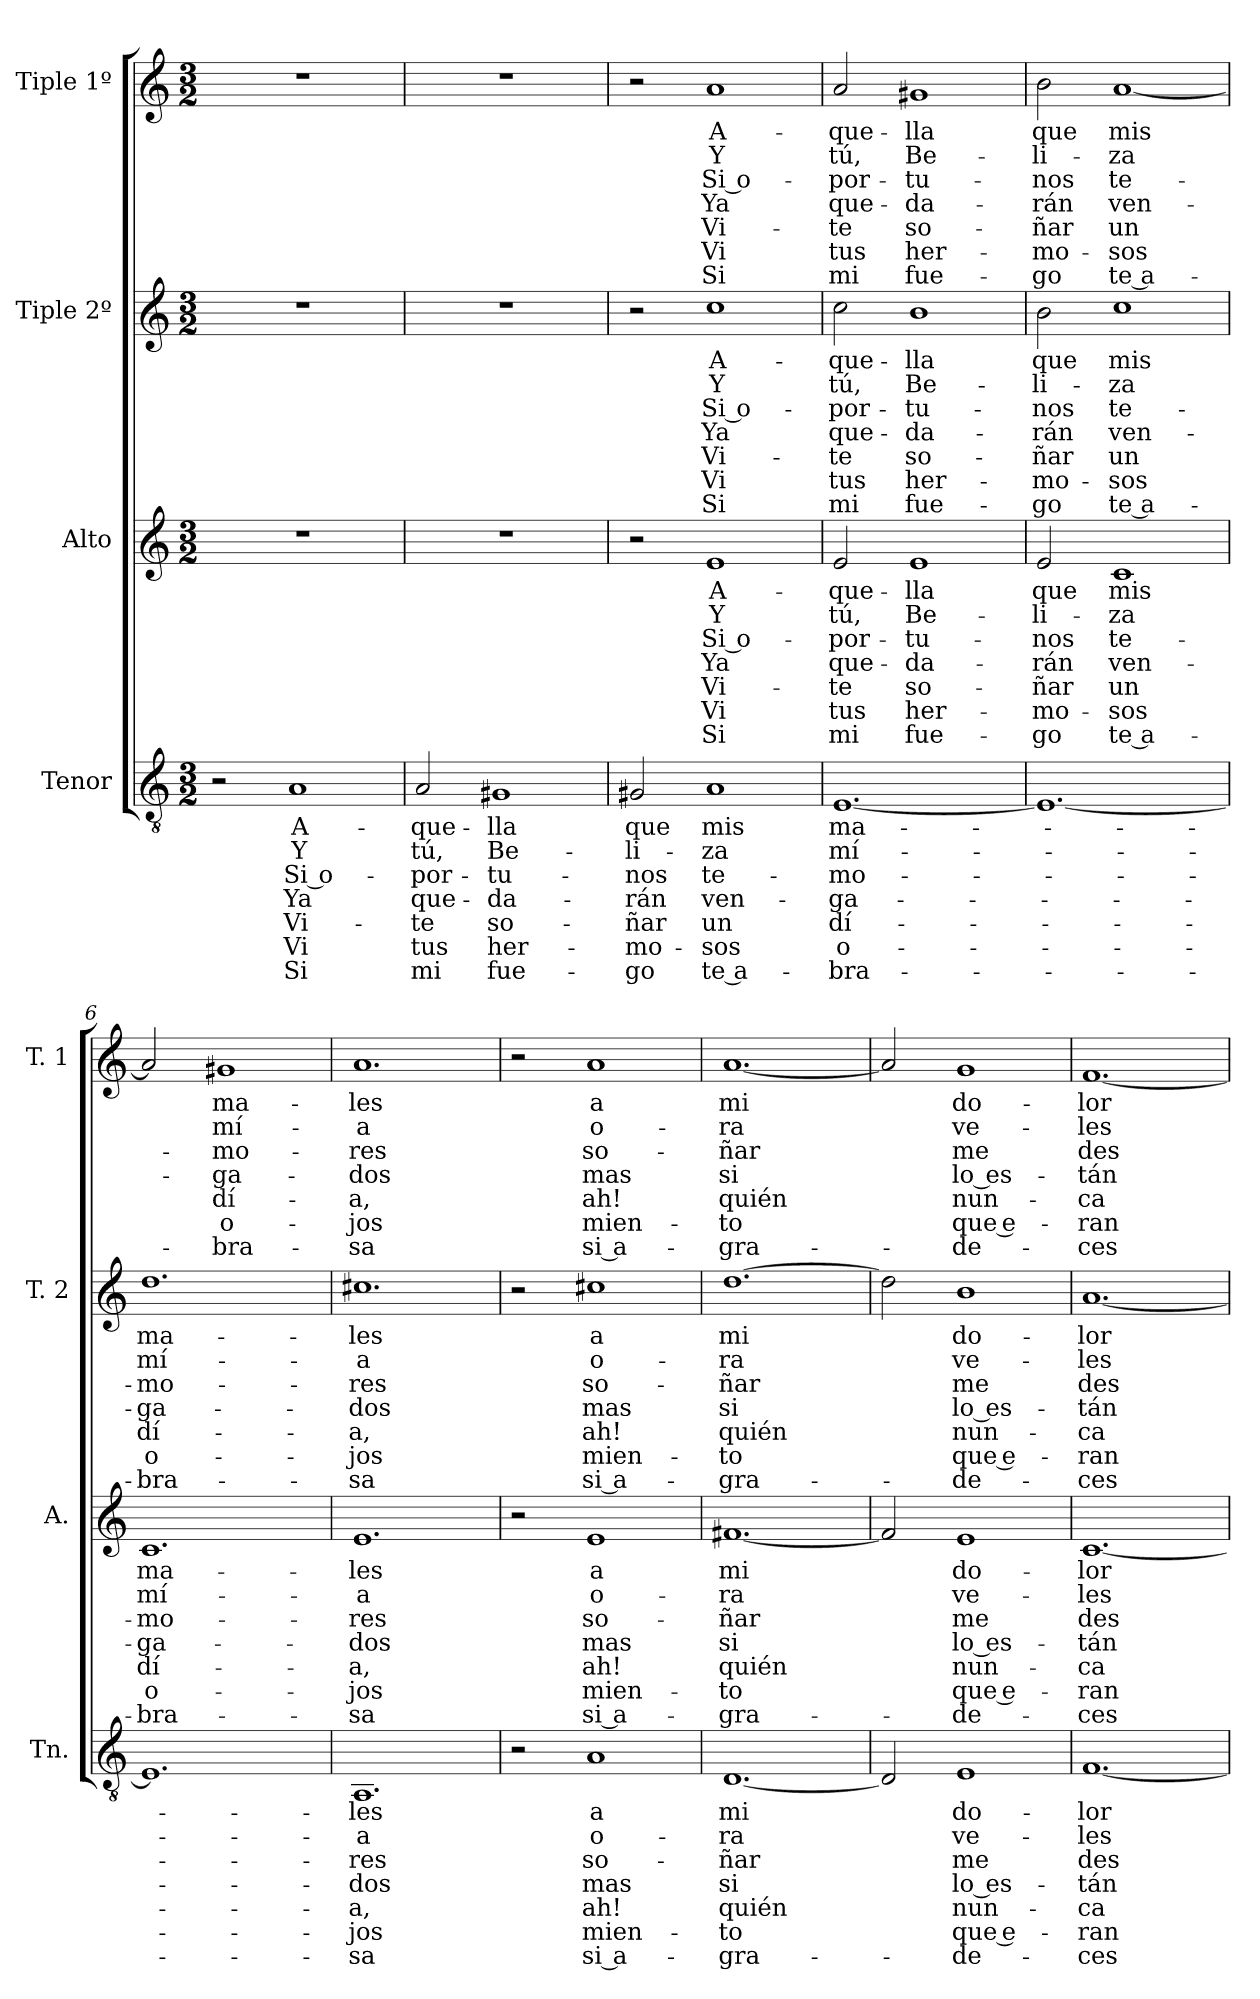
**kern	**text	**text	**text	**text	**text	**text	**text	**kern	**text	**text	**text	**text	**text	**text	**text	**kern	**text	**text	**text	**text	**text	**text	**text	**kern	**text	**text	**text	**text	**text	**text	**text
*part4	*part4	*part4	*part4	*part4	*part4	*part4	*part4	*part3	*part3	*part3	*part3	*part3	*part3	*part3	*part3	*part2	*part2	*part2	*part2	*part2	*part2	*part2	*part2	*part1	*part1	*part1	*part1	*part1	*part1	*part1	*part1
*staff4	*staff4	*staff4	*staff4	*staff4	*staff4	*staff4	*staff4	*staff3	*staff3	*staff3	*staff3	*staff3	*staff3	*staff3	*staff3	*staff2	*staff2	*staff2	*staff2	*staff2	*staff2	*staff2	*staff2	*staff1	*staff1	*staff1	*staff1	*staff1	*staff1	*staff1	*staff1
*I"Tenor	*	*	*	*	*	*	*	*I"Alto	*	*	*	*	*	*	*	*I"Tiple 2º	*	*	*	*	*	*	*	*I"Tiple 1º	*	*	*	*	*	*	*
*I'Tn.	*	*	*	*	*	*	*	*I'A.	*	*	*	*	*	*	*	*I'T. 2	*	*	*	*	*	*	*	*I'T. 1	*	*	*	*	*	*	*
*clefGv2	*	*	*	*	*	*	*	*clefG2	*	*	*	*	*	*	*	*clefG2	*	*	*	*	*	*	*	*clefG2	*	*	*	*	*	*	*
*M3/2	*	*	*	*	*	*	*	*M3/2	*	*	*	*	*	*	*	*M3/2	*	*	*	*	*	*	*	*M3/2	*	*	*	*	*	*	*
=1	=1	=1	=1	=1	=1	=1	=1	=1	=1	=1	=1	=1	=1	=1	=1	=1	=1	=1	=1	=1	=1	=1	=1	=1	=1	=1	=1	=1	=1	=1	=1
2r	.	.	.	.	.	.	.	1.r	.	.	.	.	.	.	.	1.r	.	.	.	.	.	.	.	1.r	.	.	.	.	.	.	.
1A	A-	Y	Si o-	Ya	Vi-	Vi	Si	.	.	.	.	.	.	.	.	.	.	.	.	.	.	.	.	.	.	.	.	.	.	.	.
=2	=2	=2	=2	=2	=2	=2	=2	=2	=2	=2	=2	=2	=2	=2	=2	=2	=2	=2	=2	=2	=2	=2	=2	=2	=2	=2	=2	=2	=2	=2	=2
2A	-que-	tú,	-por-	que-	-te	tus	mi	1.r	.	.	.	.	.	.	.	1.r	.	.	.	.	.	.	.	1.r	.	.	.	.	.	.	.
1G#X	-lla	Be-	-tu-	-da-	so-	her-	fue-	.	.	.	.	.	.	.	.	.	.	.	.	.	.	.	.	.	.	.	.	.	.	.	.
=3	=3	=3	=3	=3	=3	=3	=3	=3	=3	=3	=3	=3	=3	=3	=3	=3	=3	=3	=3	=3	=3	=3	=3	=3	=3	=3	=3	=3	=3	=3	=3
2G#X	que	-li-	-nos	-rán	-ñar	-mo-	-go	2r	.	.	.	.	.	.	.	2r	.	.	.	.	.	.	.	2r	.	.	.	.	.	.	.
1A	mis	-za	te-	ven-	un	-sos	te a-	1e	A-	Y	Si o-	Ya	Vi-	Vi	Si	1cc	A-	Y	Si o-	Ya	Vi-	Vi	Si	1a	A-	Y	Si o-	Ya	Vi-	Vi	Si
=4	=4	=4	=4	=4	=4	=4	=4	=4	=4	=4	=4	=4	=4	=4	=4	=4	=4	=4	=4	=4	=4	=4	=4	=4	=4	=4	=4	=4	=4	=4	=4
[1.E	ma-	mí-	-mo-	-ga-	dí-	o-	-bra-	2e	-que-	tú,	-por-	que-	-te	tus	mi	2cc	-que-	tú,	-por-	que-	-te	tus	mi	2a	-que-	tú,	-por-	que-	-te	tus	mi
.	.	.	.	.	.	.	.	1e	-lla	Be-	-tu-	-da-	so-	her-	fue-	1b	-lla	Be-	-tu-	-da-	so-	her-	fue-	1g#X	-lla	Be-	-tu-	-da-	so-	her-	fue-
=5	=5	=5	=5	=5	=5	=5	=5	=5	=5	=5	=5	=5	=5	=5	=5	=5	=5	=5	=5	=5	=5	=5	=5	=5	=5	=5	=5	=5	=5	=5	=5
1.E_	.	.	.	.	.	.	.	2e	que	-li-	-nos	-rán	-ñar	-mo-	-go	2b	que	-li-	-nos	-rán	-ñar	-mo-	-go	2b	que	-li-	-nos	-rán	-ñar	-mo-	-go
.	.	.	.	.	.	.	.	1c	mis	-za	te-	ven-	un	-sos	te a-	1cc	mis	-za	te-	ven-	un	-sos	te a-	[1a	mis	-za	te-	ven-	un	-sos	te a-
=6	=6	=6	=6	=6	=6	=6	=6	=6	=6	=6	=6	=6	=6	=6	=6	=6	=6	=6	=6	=6	=6	=6	=6	=6	=6	=6	=6	=6	=6	=6	=6
1.E]	.	.	.	.	.	.	.	1.c	ma-	mí-	-mo-	-ga-	dí-	o-	-bra-	1.dd	ma-	mí-	-mo-	-ga-	dí-	o-	-bra-	2a]	.	.	.	.	.	.	.
.	.	.	.	.	.	.	.	.	.	.	.	.	.	.	.	.	.	.	.	.	.	.	.	1g#X	ma-	mí-	-mo-	-ga-	dí-	o-	-bra-
=7	=7	=7	=7	=7	=7	=7	=7	=7	=7	=7	=7	=7	=7	=7	=7	=7	=7	=7	=7	=7	=7	=7	=7	=7	=7	=7	=7	=7	=7	=7	=7
1.AA	-les	-a	-res	-dos	-a,	-jos	-sa	1.e	-les	-a	-res	-dos	-a,	-jos	-sa	1.cc#X	-les	-a	-res	-dos	-a,	-jos	-sa	1.a	-les	-a	-res	-dos	-a,	-jos	-sa
=8	=8	=8	=8	=8	=8	=8	=8	=8	=8	=8	=8	=8	=8	=8	=8	=8	=8	=8	=8	=8	=8	=8	=8	=8	=8	=8	=8	=8	=8	=8	=8
2r	.	.	.	.	.	.	.	2r	.	.	.	.	.	.	.	2r	.	.	.	.	.	.	.	2r	.	.	.	.	.	.	.
1A	a	o-	so-	mas	ah!	mien-	si a-	1e	a	o-	so-	mas	ah!	mien-	si a-	1cc#X	a	o-	so-	mas	ah!	mien-	si a-	1a	a	o-	so-	mas	ah!	mien-	si a-
=9	=9	=9	=9	=9	=9	=9	=9	=9	=9	=9	=9	=9	=9	=9	=9	=9	=9	=9	=9	=9	=9	=9	=9	=9	=9	=9	=9	=9	=9	=9	=9
[1.D	mi	-ra	-ñar	si	quién	-to	-gra-	[1.f#X	mi	-ra	-ñar	si	quién	-to	-gra-	[1.dd	mi	-ra	-ñar	si	quién	-to	-gra-	[1.a	mi	-ra	-ñar	si	quién	-to	-gra-
=10	=10	=10	=10	=10	=10	=10	=10	=10	=10	=10	=10	=10	=10	=10	=10	=10	=10	=10	=10	=10	=10	=10	=10	=10	=10	=10	=10	=10	=10	=10	=10
2D]	.	.	.	.	.	.	.	2f#]	.	.	.	.	.	.	.	2dd]	.	.	.	.	.	.	.	2a]	.	.	.	.	.	.	.
1E	do-	ve-	me	lo es-	nun-	que e-	-de-	1e	do-	ve-	me	lo es-	nun-	que e-	-de-	1b	do-	ve-	me	lo es-	nun-	que e-	-de-	1g	do-	ve-	me	lo es-	nun-	que e-	-de-
=11	=11	=11	=11	=11	=11	=11	=11	=11	=11	=11	=11	=11	=11	=11	=11	=11	=11	=11	=11	=11	=11	=11	=11	=11	=11	=11	=11	=11	=11	=11	=11
[1.F	-lor	-les	des-	-tán	-ca	-ran	-ces	[1.c	-lor	-les	des-	-tán	-ca	-ran	-ces	[1.a	-lor	-les	des-	-tán	-ca	-ran	-ces	[1.f	-lor	-les	des-	-tán	-ca	-ran	-ces
=	=	=	=	=	=	=	=	=	=	=	=	=	=	=	=	=	=	=	=	=	=	=	=	=	=	=	=	=	=	=	=
*-	*-	*-	*-	*-	*-	*-	*-	*-	*-	*-	*-	*-	*-	*-	*-	*-	*-	*-	*-	*-	*-	*-	*-	*-	*-	*-	*-	*-	*-	*-	*-
